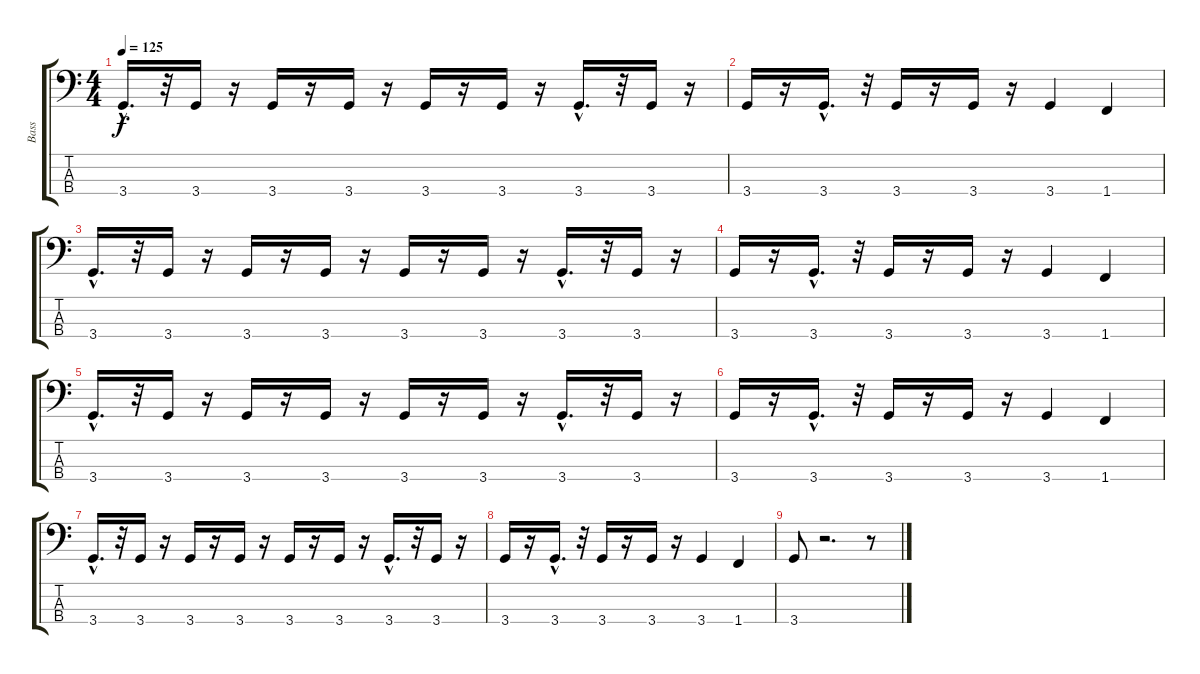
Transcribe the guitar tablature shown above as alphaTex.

\track ("Bass" "Bass") {instrument electricbasspick}
\staff {score tabs}
\tuning (G2 D2 A1 E1) {hide}
\ts (4 4)
\tempo 125
\clef f4
\ks c
3.4{hac}.16{d dy f} r.32 3.4.16 r.16 3.4.16 r.16 3.4.16 r.16 3.4.16 r.16 3.4.16 r.16 3.4{hac}.16{d} r.32 3.4.16 r.16 |
3.4.16 r.16 3.4{hac}.16{d} r.32 3.4.16 r.16 3.4.16 r.16 3.4.4 1.4.4 |
3.4{hac}.16{d} r.32 3.4.16 r.16 3.4.16 r.16 3.4.16 r.16 3.4.16 r.16 3.4.16 r.16 3.4{hac}.16{d} r.32 3.4.16 r.16 |
3.4.16 r.16 3.4{hac}.16{d} r.32 3.4.16 r.16 3.4.16 r.16 3.4.4 1.4.4 |
3.4{hac}.16{d} r.32 3.4.16 r.16 3.4.16 r.16 3.4.16 r.16 3.4.16 r.16 3.4.16 r.16 3.4{hac}.16{d} r.32 3.4.16 r.16 |
3.4.16 r.16 3.4{hac}.16{d} r.32 3.4.16 r.16 3.4.16 r.16 3.4.4 1.4.4 |
3.4{hac}.16{d} r.32 3.4.16 r.16 3.4.16 r.16 3.4.16 r.16 3.4.16 r.16 3.4.16 r.16 3.4{hac}.16{d} r.32 3.4.16 r.16 |
3.4.16 r.16 3.4{hac}.16{d} r.32 3.4.16 r.16 3.4.16 r.16 3.4.4 1.4.4 |
3.4.8 r.2{d} r.8
